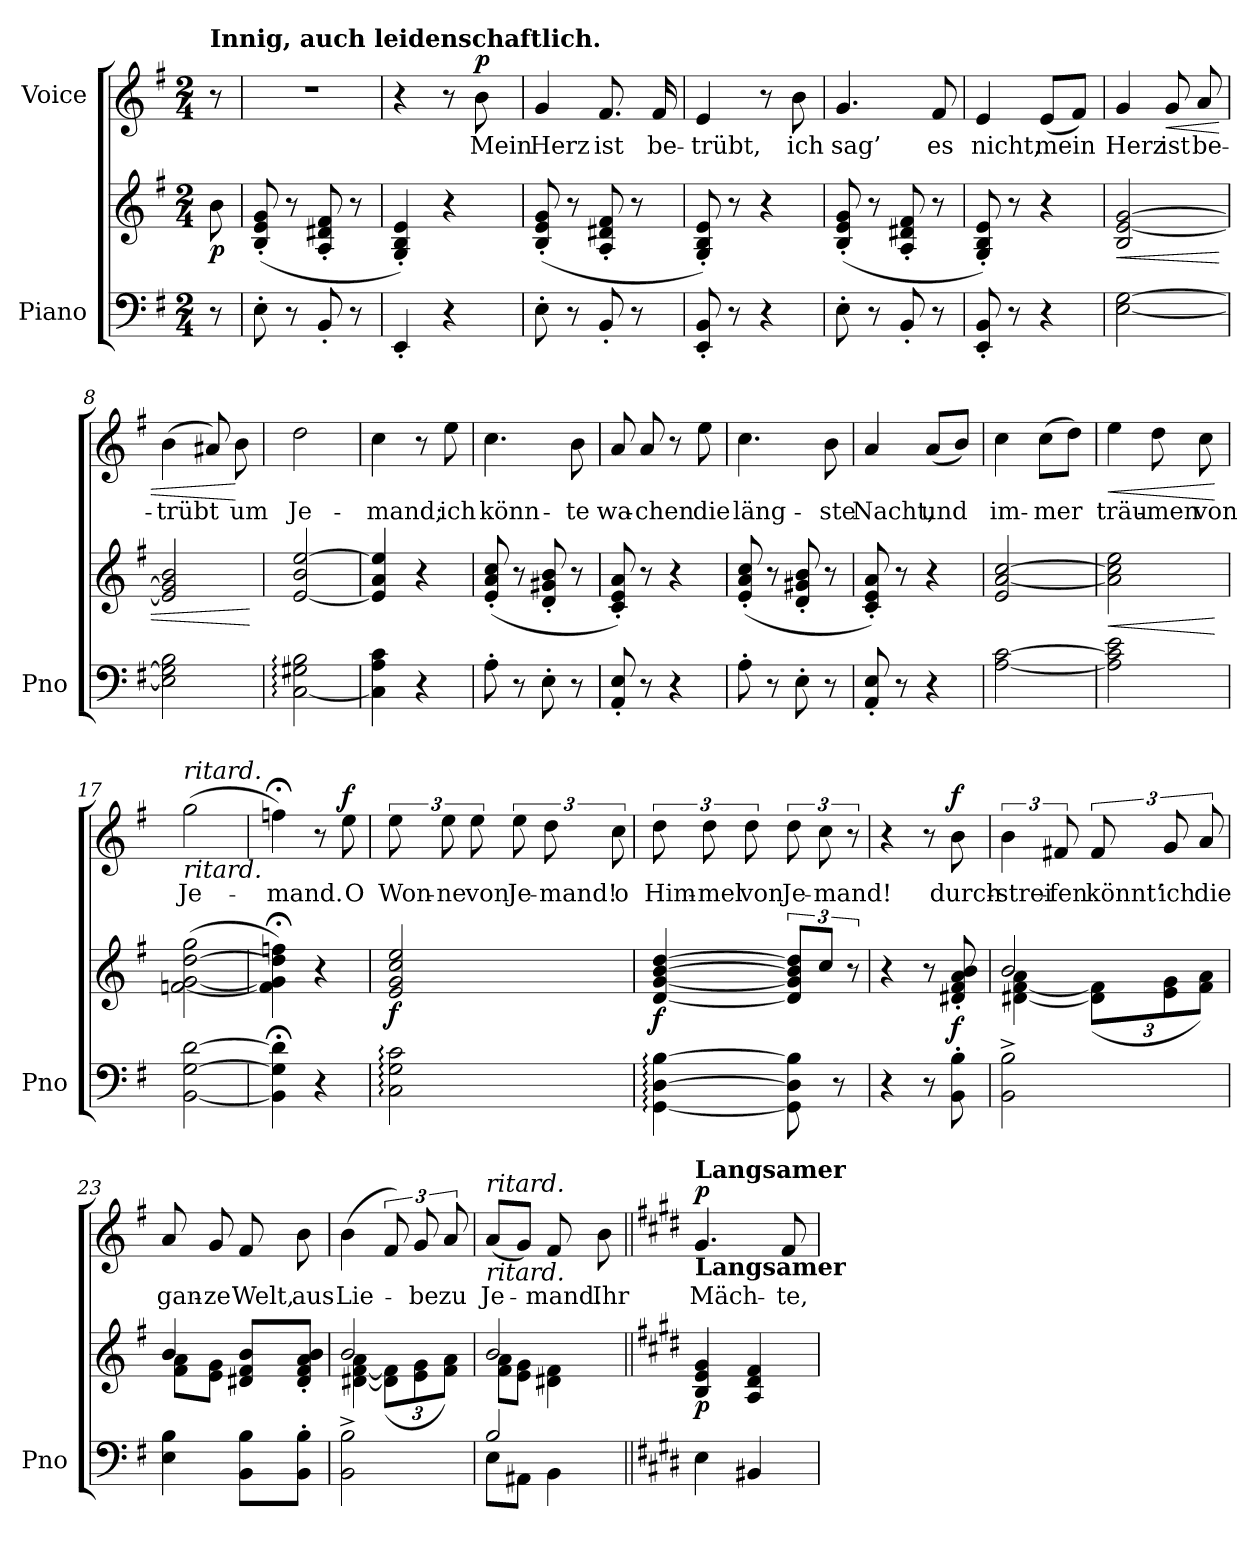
**kern	**kern	**dynam	**kern	**text	**dynam
*part2	*part2	*part2	*part1	*part1	*part1
*staff3	*staff2	*staff2/3	*staff1	*staff1	*staff1
*I"Piano	*	*	*I"Voice	*	*
*I'Pno	*	*	*	*	*
*clefF4	*clefG2	*	*clefG2	*	*
*k[f#]	*k[f#]	*	*k[f#]	*	*
*M2/4	*M2/4	*	*M2/4	*	*
=	=	=	=	=	=
!	!	!	!LO:TX:a:B:t=Innig, auch leidenschaftlich.	!	!
!	!	!LO:DY:b	!	!	!
8r	8b\	p	8r	.	.
=1	=1	=1	=1	=1	=1
8E'\	(8B/' 8e/' 8g/'	.	2r	.	.
8r	8r	.	.	.	.
8BB'>/	8A/' 8d#X/' 8f#/'	.	.	.	.
8r	8r	.	.	.	.
=2	=2	=2	=2	=2	=2
4EE'>/	4G/' 4B/' 4e/')	.	4r	.	.
4r	4r	.	8r	.	.
!	!	!	!	!LO:LY:b	!LO:DY:a
.	.	.	8b\	Mein	p
=3	=3	=3	=3	=3	=3
!	!	!	!	!LO:LY:b	!
8E'\	(8B/' 8e/' 8g/'	.	4g/	Herz	.
8r	8r	.	.	.	.
!	!	!	!	!LO:LY:b	!
8BB'>/	8A/' 8d#X/' 8f#/'	.	8.f#/	ist	.
8r	8r	.	.	.	.
!	!	!	!	!LO:LY:b	!
.	.	.	16f#/	be-	.
=4	=4	=4	=4	=4	=4
!	!	!	!	!LO:LY:b	!
8EE/'> 8BB/'>	8G/' 8B/' 8e/')	.	4e/	-trübt,	.
8r	8r	.	.	.	.
4r	4r	.	8r	.	.
!	!	!	!	!LO:LY:b	!
.	.	.	8b\	ich	.
=5	=5	=5	=5	=5	=5
!	!	!	!	!LO:LY:b	!
8E'\	(8B/' 8e/' 8g/'	.	4.g/	sag’	.
8r	8r	.	.	.	.
8BB'>/	8A/' 8d#X/' 8f#/'	.	.	.	.
!	!	!	!	!LO:LY:b	!
8r	8r	.	8f#/	es	.
=6	=6	=6	=6	=6	=6
!	!	!	!	!LO:LY:b	!
8EE/'> 8BB/'>	8G/' 8B/' 8e/')	.	4e/	nicht,	.
8r	8r	.	.	.	.
!	!	!	!	!LO:LY:b	!
4r	4r	.	(8e/L	mein	.
.	.	.	8f#/J)	.	.
!!LO:LB:g=z
=7	=7	=7	=7	=7	=7
!	!	!LO:HP:b	!	!LO:LY:b	!
[2E\ [2G\	2B/ [2e/ [2g/	<	4g/	Herz	.
!	!	!	!	!LO:LY:b	!LO:HP:b
.	.	.	8g/	ist	<
!	!	!	!	!LO:LY:b	!
.	.	.	8a/	be-	.
=8	=8	=8	=8	=8	=8
!	!	!	!	!LO:LY:b	!
2E\] 2G\] 2B\	2e/] 2g/] 2b/	.	(4b\	-trübt	.
.	.	.	8a#X/)	.	.
!	!	!	!	!LO:LY:b	!
.	.	.	8b\	um	[
.	.	[	.	.	.
=9	=9	=9	=9	=9	=9
!	!	!	!	!LO:LY:b	!
[2C\:: 2G#X\:: 2B\::	[2e/ 2b/ [2ee/	.	2dd\	Je-	.
=10	=10	=10	=10	=10	=10
!	!	!	!	!LO:LY:b	!
4C\] 4A\ 4c\	4e/] 4a/ 4ee/]	.	4cc\	-mand;	.
4r	4r	.	8r	.	.
!	!	!	!	!LO:LY:b	!
.	.	.	8ee\	ich	.
=11	=11	=11	=11	=11	=11
!	!	!	!	!LO:LY:b	!
8A'\	(8e/' 8a/' 8cc/'	.	4.cc\	könn-	.
8r	8r	.	.	.	.
8E'\	8d/' 8g#X/' 8b/'	.	.	.	.
!	!	!	!	!LO:LY:b	!
8r	8r	.	8b\	-te	.
=12	=12	=12	=12	=12	=12
!	!	!	!	!LO:LY:b	!
8AA/'> 8E/'>	8c/' 8e/' 8a/')	.	8a/	wa-	.
!	!	!	!	!LO:LY:b	!
8r	8r	.	8a/	-chen	.
4r	4r	.	8r	.	.
!	!	!	!	!LO:LY:b	!
.	.	.	8ee\	die	.
=13	=13	=13	=13	=13	=13
!	!	!	!	!LO:LY:b	!
8A'\	(8e/' 8a/' 8cc/'	.	4.cc\	läng-	.
8r	8r	.	.	.	.
8E'\	8d/' 8g#X/' 8b/'	.	.	.	.
!	!	!	!	!LO:LY:b	!
8r	8r	.	8b\	-ste	.
=14	=14	=14	=14	=14	=14
!	!	!	!	!LO:LY:b	!
8AA/'> 8E/'>	8c/' 8e/' 8a/')	.	4a/	Nacht,	.
8r	8r	.	.	.	.
!	!	!	!	!LO:LY:b	!
4r	4r	.	(8a/L	und	.
.	.	.	8b/J)	.	.
!!LO:LB:g=z
=15	=15	=15	=15	=15	=15
!	!	!	!	!LO:LY:b	!
[2A\ [2c\	2e/ [2a/ [2cc/	.	4cc\	im-	.
!	!	!	!	!LO:LY:b	!
.	.	.	(8cc\L	-mer	.
.	.	.	8dd\J)	.	.
=16	=16	=16	=16	=16	=16
!	!	!LO:HP:b	!	!LO:LY:b	!LO:HP:b
2A\] 2c\] 2e\	2a\] 2cc\] 2ee\	<	4ee\	träu-	<
!	!	!	!	!LO:LY:b	!
.	.	.	8dd\	-men	.
!	!	!	!	!LO:LY:b	!
.	.	.	8cc\	von	.
.	.	[	.	.	[
=17	=17	=17	=17	=17	=17
!	!	!	!LO:TX:a:i:t=ritard.	!	!
!	!	!	!LO:TX:b:i:t=ritard.	!	!
!	!	!	!	!LO:LY:b	!
[2BB\ [2G\ [2d\	(>[2fn\ [2g\ [2dd\ 2gg\	.	(2gg\	Je-	.
=18	=18	=18	=18	=18	=18
!	!	!	!	!LO:LY:b	!
4BB\];< 4G\];< 4d\];<	4f\];< 4g\];< 4dd\];< 4ffn\;<)	.	4ffn;<\)	-mand.	.
4r	4r	.	8r	.	.
!	!	!	!	!LO:LY:b	!LO:DY:a
.	.	.	8ee\	O	f
=19	=19	=19	=19	=19	=19
!	!	!LO:DY:b	!	!LO:LY:b	!
2C\:: 2G\:: 2c\::	2e/ 2g/ 2cc/ 2ee/	f	12ee\	Won-	.
!	!	!	!	!LO:LY:b	!
.	.	.	12ee\	-ne	.
!	!	!	!	!LO:LY:b	!
.	.	.	12ee\	von	.
!	!	!	!	!LO:LY:b	!
.	.	.	12ee\	Je-	.
!	!	!	!	!LO:LY:b	!
.	.	.	12dd\	-mand!	.
!	!	!	!	!LO:LY:b	!
.	.	.	12cc\	o	.
=20	=20	=20	=20	=20	=20
!	!	!LO:DY:b	!	!LO:LY:b	!
[4GG\:: [4D\:: [4B\::	[4d/ [4g/ [4b/ [4dd/	f	12dd\	Him-	.
!	!	!	!	!LO:LY:b	!
.	.	.	12dd\	-mel	.
!	!	!	!	!LO:LY:b	!
.	.	.	12dd\	von	.
!	!	!	!	!LO:LY:b	!
8GG\] 8D\] 8B\]	12d/] 12g/] 12b/] 12dd/]L	.	12dd\	Je-	.
!	!	!	!	!LO:LY:b	!
.	12cc/J	.	12cc\	-mand!	.
8r	.	.	.	.	.
.	12r	.	12r	.	.
!!LO:LB:g=z
=21	=21	=21	=21	=21	=21
4r	4r	.	4r	.	.
8r	8r	.	8r	.	.
!	!	!LO:DY:b	!	!LO:LY:b	!LO:DY:a
8BB\' 8B\'	8d#X/' 8f#/' 8a/' 8b/'	f	8b\	durch-	f
=22	=22	=22	=22	=22	=22
*	*^	*	*	*	*
!	!	!	!	!	!LO:LY:b	!
2BB\^ 2B\^	2b/	[4d#X\ [>4f#\ 4a\	.	6b\	-strei-	.
!	!	!	!	!	!LO:LY:b	!
.	.	.	.	12f#X/	-fen	.
*	*	*Xbrackettup	*	*	*	*
!	!	!	!	!	!LO:LY:b	!
.	.	(12d#\] 12f#\]L	.	12f#/	könnt’	.
!	!	!	!	!	!LO:LY:b	!
.	.	12e\ 12g\	.	12g/	ich	.
!	!	!	!	!	!LO:LY:b	!
.	.	12f#\ 12a\J)	.	12a/	die	.
=23	=23	=23	=23	=23	=23	=23
!	!	!	!	!	!LO:LY:b	!
4E\ 4B\	4b/	8f#\ 8a\L	.	8a/	gan-	.
!	!	!	!	!	!LO:LY:b	!
.	.	8e\ 8g\J	.	8g/	-ze	.
!	!	!	!	!	!LO:LY:b	!
8BB\ 8B\L	8d#X/ 8f#/ 8b/L	4ryy	.	8f#/	Welt,	.
!	!	!	!	!	!LO:LY:b	!
8BB\' 8B\'J	8d#/' 8f#/' 8a/' 8b/'J	.	.	8b\	aus	.
=24	=24	=24	=24	=24	=24	=24
!	!	!	!	!	!LO:LY:b	!
2BB\^ 2B\^	2b/	[4d#X\ [>4f#\ 4a\	.	(4b\	Lie-	.
.	.	(12d#\] 12f#\]L	.	12f#/)	.	.
!	!	!	!	!	!LO:LY:b	!
.	.	12e\ 12g\	.	12g/	-be	.
!	!	!	!	!	!LO:LY:b	!
.	.	12f#\ 12a\J)	.	12a/	zu	.
=25	=25	=25	=25	=25	=25	=25
*^	*	*	*	*	*	*
!	!	!	!	!	!LO:TX:a:i:t=ritard.	!	!
!	!	!	!	!	!LO:TX:b:i:t=ritard.	!	!
!	!	!	!	!	!	!LO:LY:b	!
2B/	8E\L	2b/	8f#\ 8a\L	.	(8a/L	Je-	.
.	8AA#X\J	.	8e\ 8g\J	.	8g/J)	.	.
!	!	!	!	!	!	!LO:LY:b	!
.	4BB\	.	4d#X\ 4f#\	.	8f#/	-mand.	.
!	!	!	!	!	!	!LO:LY:b	!
.	.	.	.	.	8b\	Ihr	.
*v	*v	*	*	*	*	*	*
*	*v	*v	*	*	*	*
!!LO:PB:g=z
=26||	=26||	=26||	=26||	=26||	=26||
*k[f#c#g#d#]	*k[f#c#g#d#]	*	*k[f#c#g#d#]	*	*
!	!	!	!LO:TX:b:B:t=Langsamer	!	!
!	!	!	!LO:TX:a:B:t=Langsamer	!	!
!	!	!LO:DY:b	!	!LO:LY:b	!LO:DY:a
4E\	4B/ 4e/ 4g#/	p	4.g#/	Mäch-	p
4BB#X/	4A/ 4d#/ 4f#/	.	.	.	.
!	!	!	!	!LO:LY:b	!
.	.	.	8f#/	-te,	.
=	=	=	=	=	=
*-	*-	*-	*-	*-	*-
